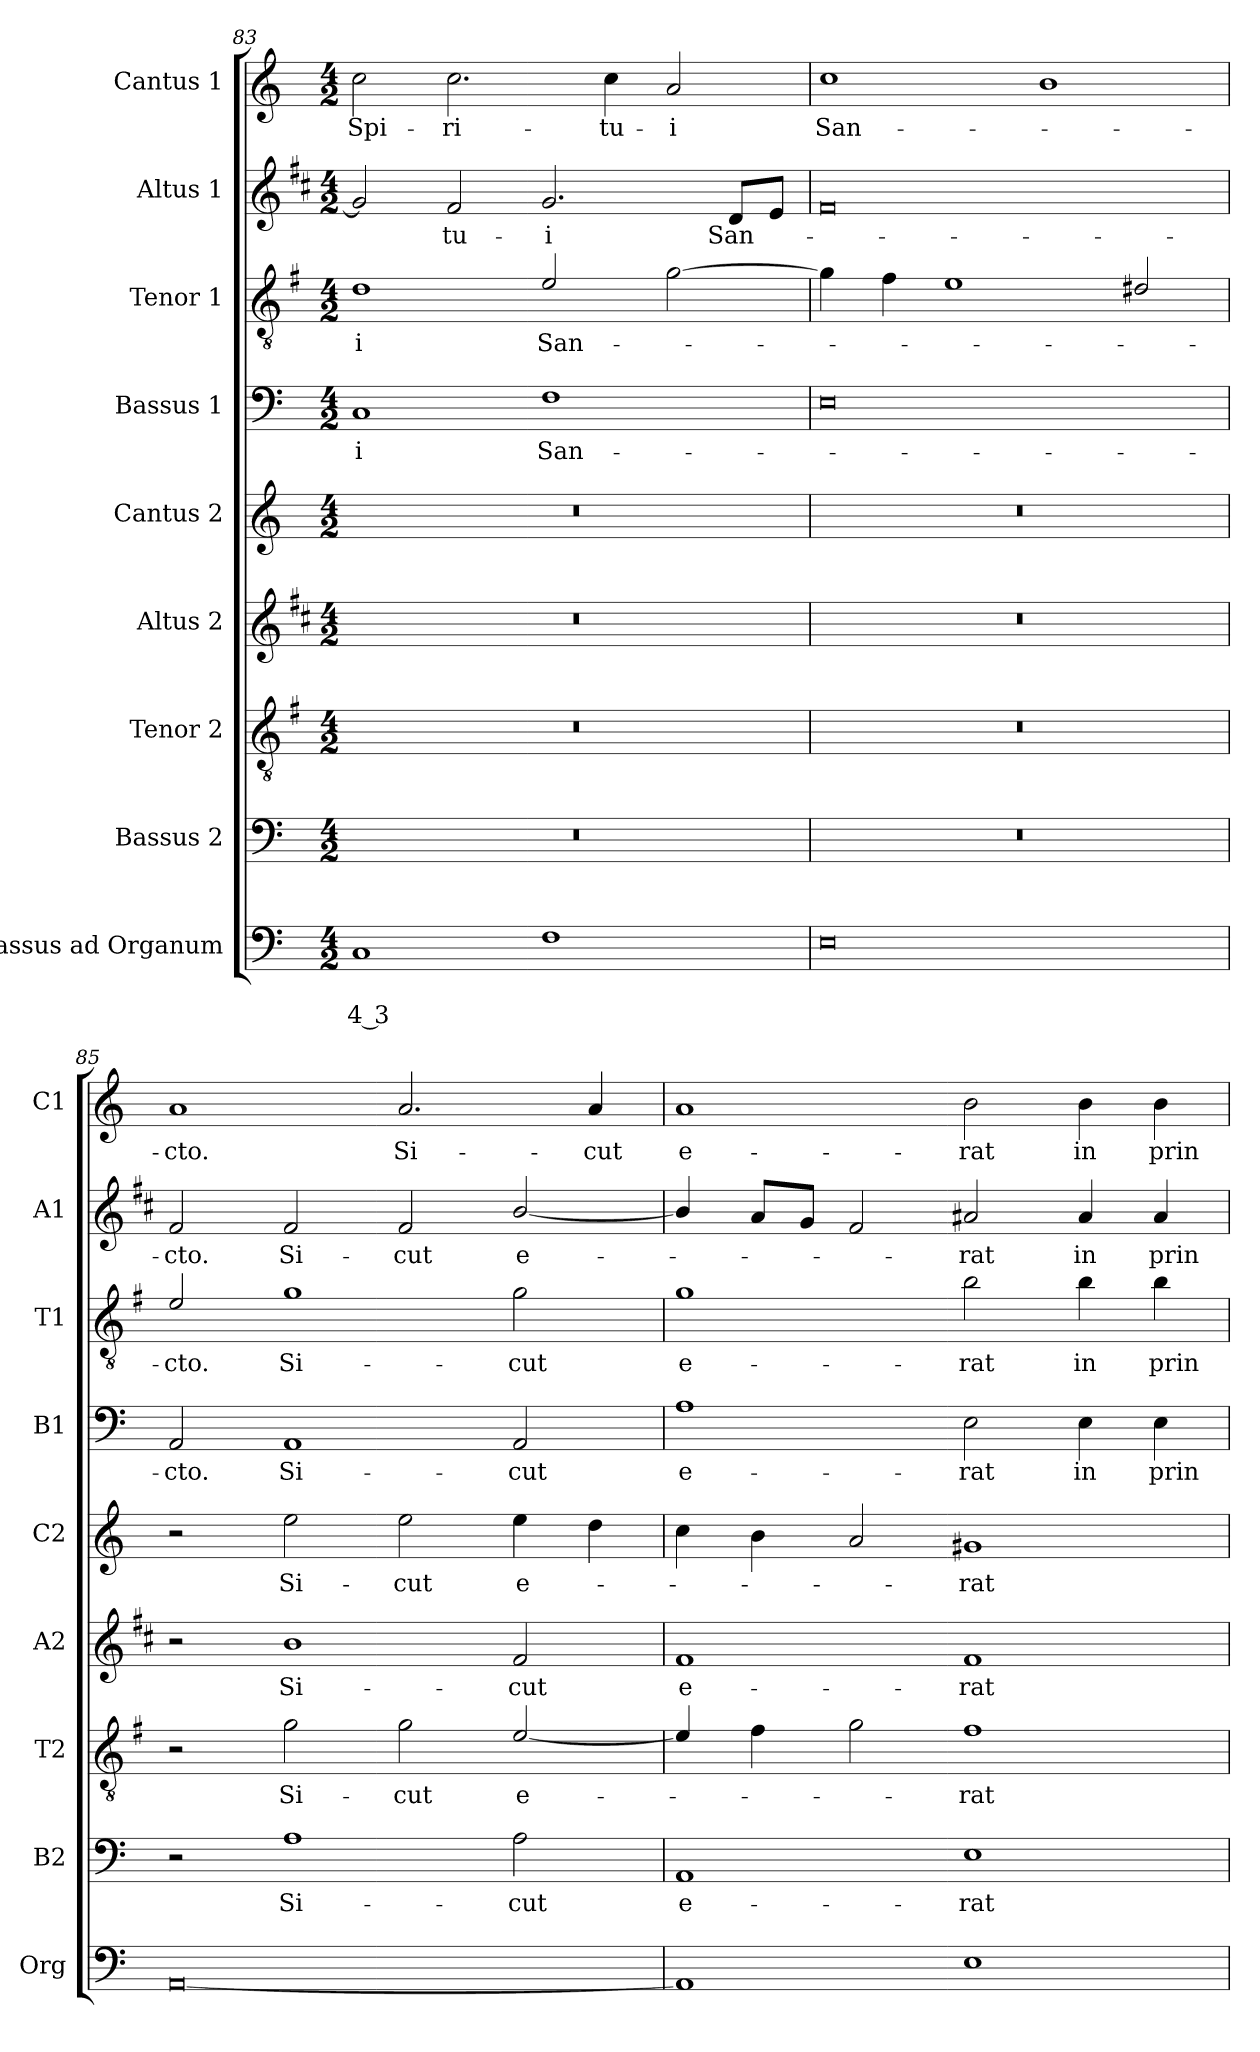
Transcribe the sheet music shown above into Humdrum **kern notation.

**kern	**text	**text	**kern	**text	**kern	**text	**kern	**text	**kern	**text	**kern	**text	**kern	**text	**kern	**text	**kern	**text
*part9	*part9	*part9	*part8	*part8	*part7	*part7	*part6	*part6	*part5	*part5	*part4	*part4	*part3	*part3	*part2	*part2	*part1	*part1
*staff9	*staff9	*staff9	*staff8	*staff8	*staff7	*staff7	*staff6	*staff6	*staff5	*staff5	*staff4	*staff4	*staff3	*staff3	*staff2	*staff2	*staff1	*staff1
*I"Bassus ad Organum	*	*	*I"Bassus 2	*	*I"Tenor 2	*	*I"Altus 2	*	*I"Cantus 2	*	*I"Bassus 1	*	*I"Tenor 1	*	*I"Altus 1	*	*I"Cantus 1	*
*I'Org	*	*	*I'B2	*	*I'T2	*	*I'A2	*	*I'C2	*	*I'B1	*	*I'T1	*	*I'A1	*	*I'C1	*
*clefF4	*	*	*clefF4	*	*clefGv2	*	*clefG2	*	*clefG2	*	*clefF4	*	*clefGv2	*	*clefG2	*	*clefG2	*
*	*	*	*	*	*ITrd4c7	*	*ITrd1c2	*	*	*	*	*	*ITrd4c7	*	*ITrd1c2	*	*	*
*k[]	*	*	*k[]	*	*k[]	*	*k[]	*	*k[]	*	*k[]	*	*k[]	*	*k[]	*	*k[]	*
*C:	*	*	*C:	*	*C:	*	*C:	*	*C:	*	*C:	*	*C:	*	*C:	*	*C:	*
*M4/2	*	*	*M4/2	*	*M4/2	*	*M4/2	*	*M4/2	*	*M4/2	*	*M4/2	*	*M4/2	*	*M4/2	*
=83	=83	=83	=83	=83	=83	=83	=83	=83	=83	=83	=83	=83	=83	=83	=83	=83	=83	=83
!	!	!LO:LY:b	!	!	!	!	!	!	!	!	!	!LO:LY:b	!	!LO:LY:b	!	!	!	!LO:LY:b
1C	.	4 3	0r	.	0r	.	0r	.	0r	.	1C	-i	1G	-i	2f/]	.	2cc\	Spi-
!	!	!	!	!	!	!	!	!	!	!	!	!	!	!	!	!LO:LY:b	!	!LO:LY:b
.	.	.	.	.	.	.	.	.	.	.	.	.	.	.	2e/	-tu-	2.cc\	-ri-
!	!	!	!	!	!	!	!	!	!	!	!	!LO:LY:b	!	!LO:LY:b	!	!LO:LY:b	!	!
1F	.	.	.	.	.	.	.	.	.	.	1F	San-	2A/	San-	2.f/	-i	.	.
!	!	!	!	!	!	!	!	!	!	!	!	!	!	!	!	!	!	!LO:LY:b
.	.	.	.	.	.	.	.	.	.	.	.	.	.	.	.	.	4cc\	-tu-
!	!	!	!	!	!	!	!	!	!	!	!	!	!	!	!	!	!	!LO:LY:b
.	.	.	.	.	.	.	.	.	.	.	.	.	[2c\	.	.	.	2a/	-i
!	!	!	!	!	!	!	!	!	!	!	!	!	!	!	!	!LO:LY:b	!	!
.	.	.	.	.	.	.	.	.	.	.	.	.	.	.	8c/L	San-	.	.
.	.	.	.	.	.	.	.	.	.	.	.	.	.	.	8d/J	.	.	.
=84	=84	=84	=84	=84	=84	=84	=84	=84	=84	=84	=84	=84	=84	=84	=84	=84	=84	=84
!	!	!	!	!	!	!	!	!	!	!	!	!	!	!	!	!	!	!LO:LY:b
0E	.	.	0r	.	0r	.	0r	.	0r	.	0E	.	4c\]	.	0e	.	1cc	San-
.	.	.	.	.	.	.	.	.	.	.	.	.	4B\	.	.	.	.	.
.	.	.	.	.	.	.	.	.	.	.	.	.	1A	.	.	.	.	.
.	.	.	.	.	.	.	.	.	.	.	.	.	.	.	.	.	1b	.
.	.	.	.	.	.	.	.	.	.	.	.	.	2G#X/	.	.	.	.	.
!!LO:PB:g=z
=85	=85	=85	=85	=85	=85	=85	=85	=85	=85	=85	=85	=85	=85	=85	=85	=85	=85	=85
!	!	!	!	!	!	!	!	!	!	!	!	!LO:LY:b	!	!LO:LY:b	!	!LO:LY:b	!	!LO:LY:b
[0AA	.	.	2r	.	2r	.	2r	.	2r	.	2AA/	-cto.	2A/	-cto.	2e/	-cto.	1a	-cto.
!	!	!	!	!LO:LY:b	!	!LO:LY:b	!	!LO:LY:b	!	!LO:LY:b	!	!LO:LY:b	!	!LO:LY:b	!	!LO:LY:b	!	!
.	.	.	1A	Si-	2c\	Si-	1a	Si-	2ee\	Si-	1AA	Si-	1c	Si-	2e/	Si-	.	.
!	!	!	!	!	!	!LO:LY:b	!	!	!	!LO:LY:b	!	!	!	!	!	!LO:LY:b	!	!LO:LY:b
.	.	.	.	.	2c\	-cut	.	.	2ee\	-cut	.	.	.	.	2e/	-cut	2.a/	Si-
!	!	!	!	!LO:LY:b	!	!LO:LY:b	!	!LO:LY:b	!	!LO:LY:b	!	!LO:LY:b	!	!LO:LY:b	!	!LO:LY:b	!	!
.	.	.	2A\	-cut	[2A/	e-	2e/	-cut	4ee\	e-	2AA/	-cut	2c\	-cut	[2a/	e-	.	.
!	!	!	!	!	!	!	!	!	!	!	!	!	!	!	!	!	!	!LO:LY:b
.	.	.	.	.	.	.	.	.	4dd\	.	.	.	.	.	.	.	4a/	-cut
=86	=86	=86	=86	=86	=86	=86	=86	=86	=86	=86	=86	=86	=86	=86	=86	=86	=86	=86
!	!	!	!	!LO:LY:b	!	!	!	!LO:LY:b	!	!	!	!LO:LY:b	!	!LO:LY:b	!	!	!	!LO:LY:b
1AA]	.	.	1AA	e-	4A/]	.	1e	e-	4cc\	.	1A	e-	1c	e-	4a/]	.	1a	e-
.	.	.	.	.	4B\	.	.	.	4b\	.	.	.	.	.	8g/L	.	.	.
.	.	.	.	.	.	.	.	.	.	.	.	.	.	.	8f/J	.	.	.
.	.	.	.	.	2c\	.	.	.	2a/	.	.	.	.	.	2e/	.	.	.
!	!	!	!	!LO:LY:b	!	!LO:LY:b	!	!LO:LY:b	!	!LO:LY:b	!	!LO:LY:b	!	!LO:LY:b	!	!LO:LY:b	!	!LO:LY:b
1E	.	.	1E	-rat	1B	-rat	1e	-rat	1g#X	-rat	2E\	-rat	2e\	-rat	2g#X/	-rat	2b\	-rat
!	!	!	!	!	!	!	!	!	!	!	!	!LO:LY:b	!	!LO:LY:b	!	!LO:LY:b	!	!LO:LY:b
.	.	.	.	.	.	.	.	.	.	.	4E\	in	4e\	in	4g#/	in	4b\	in
!	!	!	!	!	!	!	!	!	!	!	!	!LO:LY:b	!	!LO:LY:b	!	!LO:LY:b	!	!LO:LY:b
.	.	.	.	.	.	.	.	.	.	.	4E\	prin-	4e\	prin-	4g#/	prin-	4b\	prin-
=	=	=	=	=	=	=	=	=	=	=	=	=	=	=	=	=	=	=
*-	*-	*-	*-	*-	*-	*-	*-	*-	*-	*-	*-	*-	*-	*-	*-	*-	*-	*-
